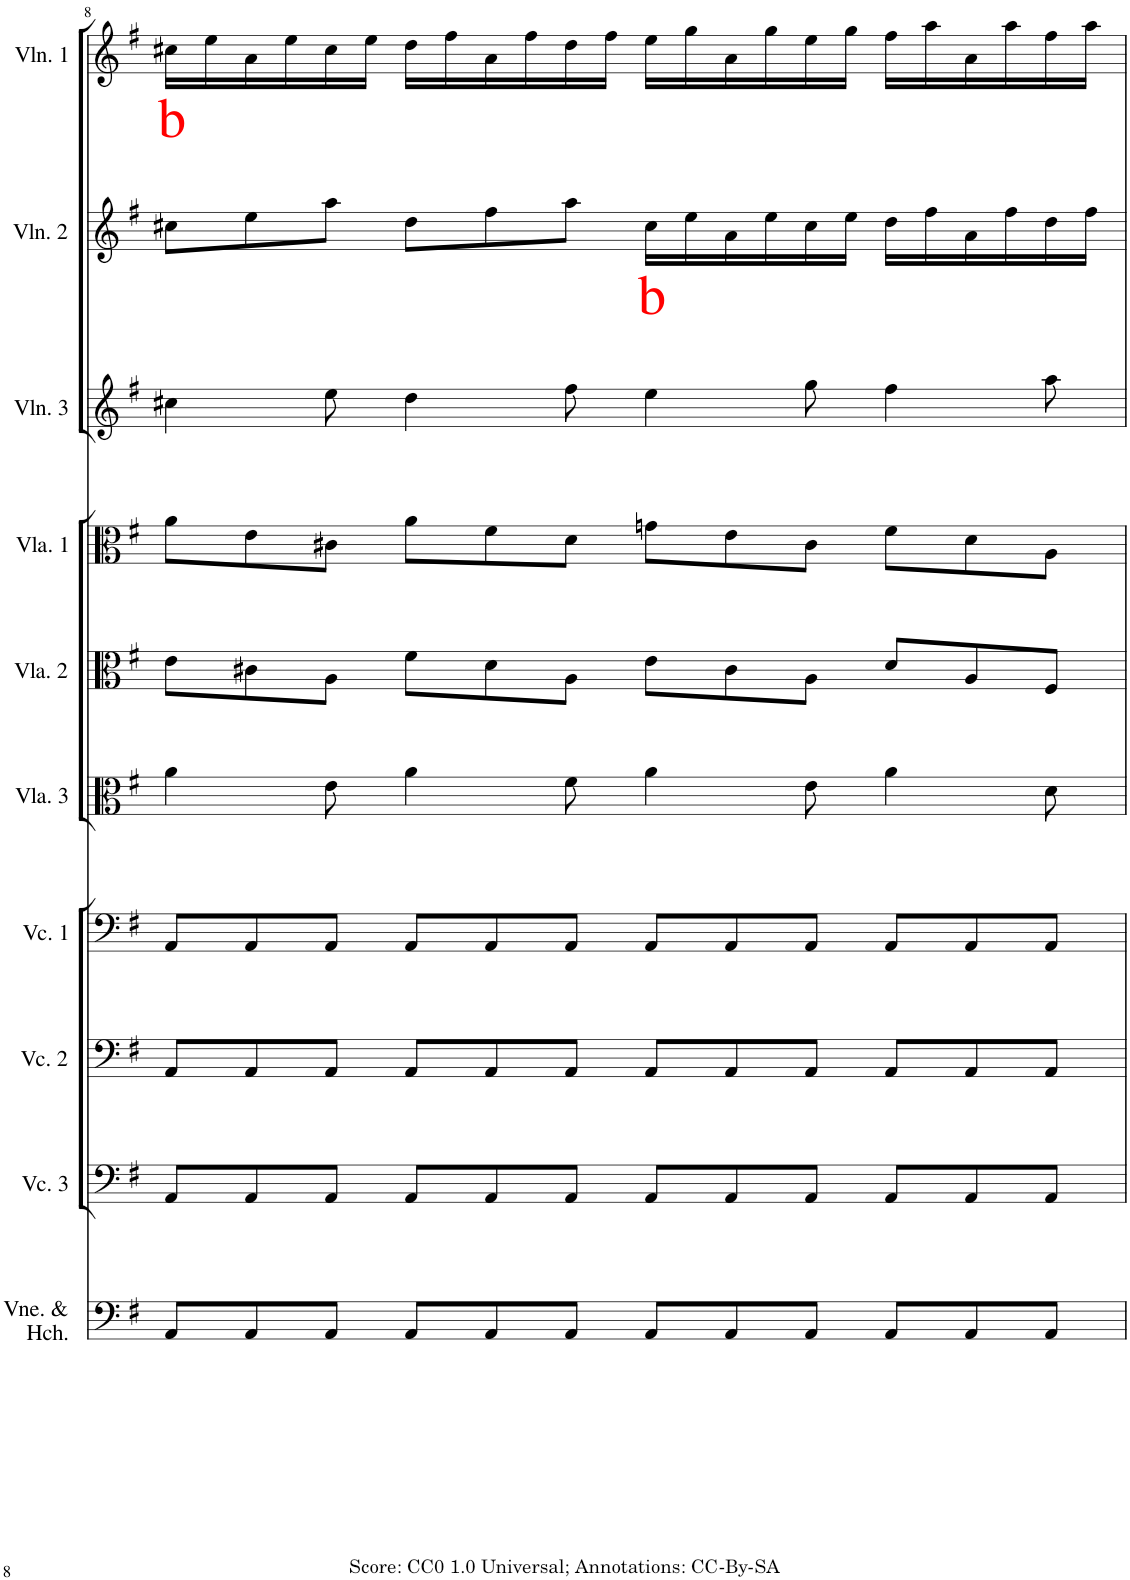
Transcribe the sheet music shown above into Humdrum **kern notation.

**kern	**kern	**kern	**kern	**kern	**kern	**kern	**kern	**kern	**text	**kern	**text
*part10	*part9	*part8	*part7	*part6	*part5	*part4	*part3	*part2	*part2	*part1	*part1
*staff10	*staff9	*staff8	*staff7	*staff6	*staff5	*staff4	*staff3	*staff2	*staff2	*staff1	*staff1
*I"Violone &amp; Harpsichord	*I"Violoncello 3	*I"Violoncello 2	*I"Violoncello 1	*I"Viola 3	*I"Viola 2	*I"Viola 1	*I"Violin 3	*I"Violin 2	*	*I"Violin 1	*
*I'Vne. &amp; Hch.	*I'Vc. 3	*I'Vc. 2	*I'Vc. 1	*I'Vla. 3	*I'Vla. 2	*I'Vla. 1	*I'Vln. 3	*I'Vln. 2	*	*I'Vln. 1	*
!!LO:PB:g=z
*clefF4	*clefF4	*clefF4	*clefF4	*clefC3	*clefC3	*clefC3	*clefG2	*clefG2	*	*clefG2	*
*k[f#]	*k[f#]	*k[f#]	*k[f#]	*k[f#]	*k[f#]	*k[f#]	*k[f#]	*k[f#]	*	*k[f#]	*
*M12/8	*M12/8	*M12/8	*M12/8	*M12/8	*M12/8	*M12/8	*M12/8	*M12/8	*	*M12/8	*
=8	=8	=8	=8	=8	=8	=8	=8	=8	=8	=8	=8
!	!	!	!	!	!	!	!	!	!	!	!LO:LY:b:color=#FF0000
8AA/L	8AA/L	8AA/L	8AA/L	4a\	8e\L	8a\L	4cc#X\	8cc#X\L	.	16cc#X\LL	b
.	.	.	.	.	.	.	.	.	.	16ee\	.
8AA/	8AA/	8AA/	8AA/	.	8c#X\	8e\	.	8ee\	.	16a\	.
.	.	.	.	.	.	.	.	.	.	16ee\	.
8AA/J	8AA/J	8AA/J	8AA/J	8e\	8A\J	8c#X\J	8ee\	8aa\J	.	16cc#\	.
.	.	.	.	.	.	.	.	.	.	16ee\JJ	.
8AA/L	8AA/L	8AA/L	8AA/L	4a\	8f#\L	8a\L	4dd\	8dd\L	.	16dd\LL	.
.	.	.	.	.	.	.	.	.	.	16ff#\	.
8AA/	8AA/	8AA/	8AA/	.	8d\	8f#\	.	8ff#\	.	16a\	.
.	.	.	.	.	.	.	.	.	.	16ff#\	.
8AA/J	8AA/J	8AA/J	8AA/J	8f#\	8A\J	8d\J	8ff#\	8aa\J	.	16dd\	.
.	.	.	.	.	.	.	.	.	.	16ff#\JJ	.
!	!	!	!	!	!	!	!	!	!LO:LY:b:color=#FF0000	!	!
8AA/L	8AA/L	8AA/L	8AA/L	4a\	8e\L	8gn\L	4ee\	16cc#\LL	b	16ee\LL	.
.	.	.	.	.	.	.	.	16ee\	.	16gg\	.
8AA/	8AA/	8AA/	8AA/	.	8c#\	8e\	.	16a\	.	16a\	.
.	.	.	.	.	.	.	.	16ee\	.	16gg\	.
8AA/J	8AA/J	8AA/J	8AA/J	8e\	8A\J	8c#\J	8gg\	16cc#\	.	16ee\	.
.	.	.	.	.	.	.	.	16ee\JJ	.	16gg\JJ	.
8AA/L	8AA/L	8AA/L	8AA/L	4a\	8d/L	8f#\L	4ff#\	16dd\LL	.	16ff#\LL	.
.	.	.	.	.	.	.	.	16ff#\	.	16aa\	.
8AA/	8AA/	8AA/	8AA/	.	8A/	8d\	.	16a\	.	16a\	.
.	.	.	.	.	.	.	.	16ff#\	.	16aa\	.
8AA/J	8AA/J	8AA/J	8AA/J	8d\	8F#/J	8A\J	8aa\	16dd\	.	16ff#\	.
.	.	.	.	.	.	.	.	16ff#\JJ	.	16aa\JJ	.
=	=	=	=	=	=	=	=	=	=	=	=
*-	*-	*-	*-	*-	*-	*-	*-	*-	*-	*-	*-
